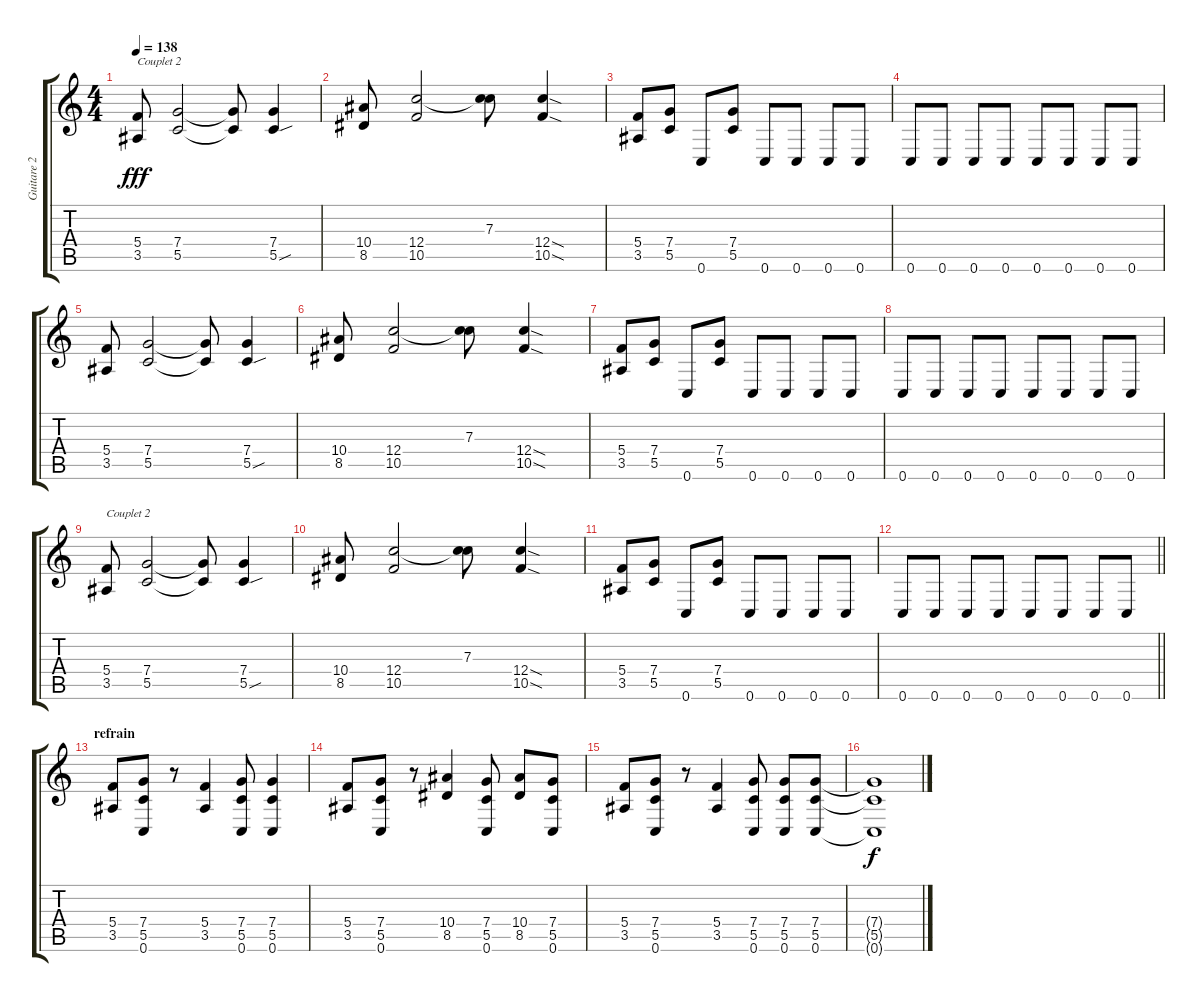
\track ("Guitare 2" "Guitare 2") {instrument overdrivenguitar}
\staff {score tabs}
\tuning (D4 A3 F3 C3 G2 C2) {hide}
\ts (4 4)
\tempo 138
\clef g2
\ks c
(5.4 3.5).8{txt "Couplet 2" dy fff} (7.4 5.5).2 (7.4{t} 5.5{t}).8 (7.4 5.5{sou}).4 |
(10.4 8.5).8 (12.4 10.5).2 (7.3 12.4{t}).8 (12.4{sod} 10.5{sod}).4 |
(5.4 3.5).8 (7.4 5.5).8 0.6.8 (7.4 5.5).8 0.6.8 0.6.8 0.6.8 0.6.8 |
0.6.8 0.6.8 0.6.8 0.6.8 0.6.8 0.6.8 0.6.8 0.6.8 |
(5.4 3.5).8 (7.4 5.5).2 (7.4{t} 5.5{t}).8 (7.4 5.5{sou}).4 |
(10.4 8.5).8 (12.4 10.5).2 (7.3 12.4{t}).8 (12.4{sod} 10.5{sod}).4 |
(5.4 3.5).8 (7.4 5.5).8 0.6.8 (7.4 5.5).8 0.6.8 0.6.8 0.6.8 0.6.8 |
0.6.8 0.6.8 0.6.8 0.6.8 0.6.8 0.6.8 0.6.8 0.6.8 |
(5.4 3.5).8{txt "Couplet 2"} (7.4 5.5).2 (7.4{t} 5.5{t}).8 (7.4 5.5{sou}).4 |
(10.4 8.5).8 (12.4 10.5).2 (7.3 12.4{t}).8 (12.4{sod} 10.5{sod}).4 |
(5.4 3.5).8 (7.4 5.5).8 0.6.8 (7.4 5.5).8 0.6.8 0.6.8 0.6.8 0.6.8 |
\barLineRight lightlight
0.6.8 0.6.8 0.6.8 0.6.8 0.6.8 0.6.8 0.6.8 0.6.8 |
\section ("" "refrain")
(5.4 3.5).8 (7.4 5.5 0.6).8 r.8 (5.4 3.5).4 (7.4 5.5 0.6).8 (7.4 5.5 0.6).4 |
(5.4 3.5).8 (7.4 5.5 0.6).8 r.8 (10.4 8.5).4 (7.4 5.5 0.6).8 (10.4 8.5).8 (7.4 5.5 0.6).8 |
(5.4 3.5).8 (7.4 5.5 0.6).8 r.8 (5.4 3.5).4 (7.4 5.5 0.6).8 (7.4 5.5 0.6).8 (7.4 5.5 0.6).8 |
(7.4{t} 5.5{t} 0.6{t}).1{dy f}
